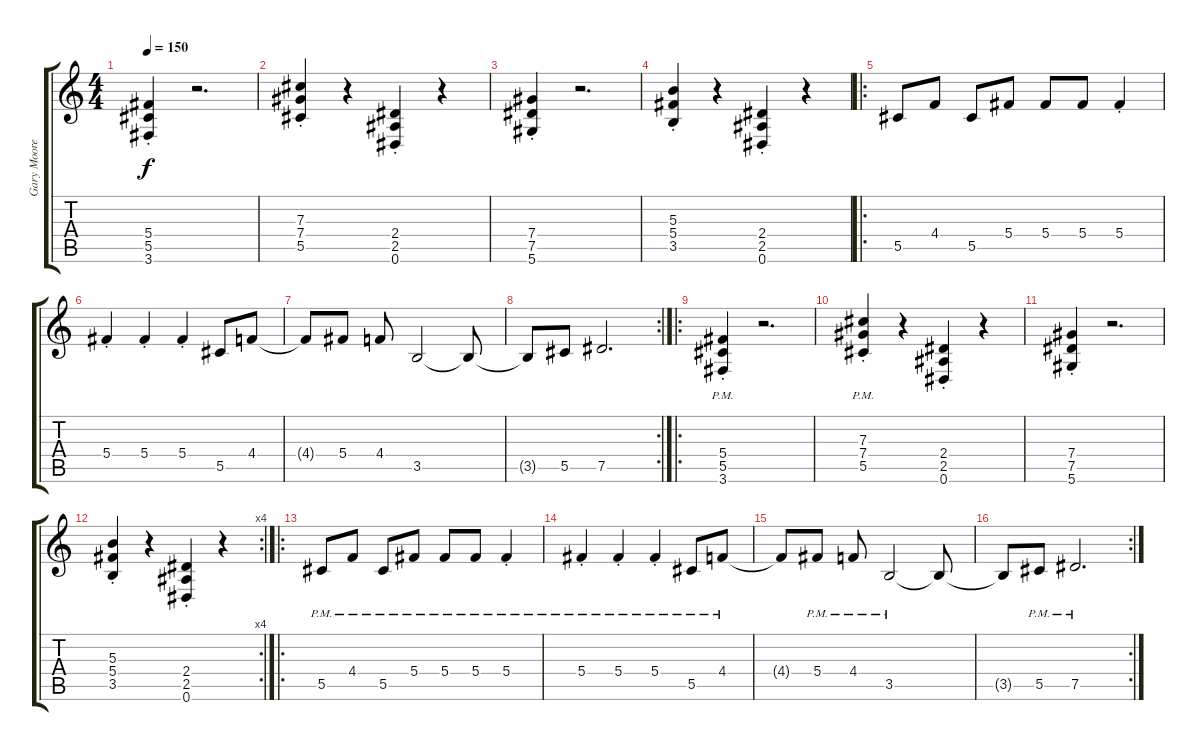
\track ("Gary Moore" "Gary Moore") {instrument overdrivenguitar}
\staff {score tabs}
\tuning (Eb4 Bb3 Gb3 Db3 Ab2 Eb2) {hide}
\ts (4 4)
\tempo 150
\clef g2
\ks c
(5.4{st} 5.5{st} 3.6{st}).4{dy f} r.2{d} |
(7.3{st} 7.4{st} 5.5{st}).4 r.4 (2.4{st} 2.5{st} 0.6{st}).4 r.4 |
(7.4{st} 7.5{st} 5.6{st}).4 r.2{d} |
(5.3{st} 5.4{st} 3.5{st}).4 r.4 (2.4{st} 2.5{st} 0.6{st}).4 r.4 |
\ro
5.5.8 4.4.8 5.5.8 5.4.8 5.4.8 5.4.8 5.4{st}.4 |
5.4{st}.4 5.4{st}.4 5.4{st}.4 5.5.8 4.4.8 |
4.4{t}.8 5.4.8 4.4.8 3.5.2 3.5{t}.8 |
\rc 2
3.5{t}.8 5.5.8 7.5.2{d} |
\ro
(5.4{pm st} 5.5{pm st} 3.6{pm st}).4 r.2{d} |
(7.3{pm st} 7.4{pm st} 5.5{pm st}).4 r.4 (2.4{st} 2.5{st} 0.6{st}).4 r.4 |
(7.4{st} 7.5{st} 5.6{st}).4 r.2{d} |
\rc 4
(5.3{st} 5.4{st} 3.5{st}).4 r.4 (2.4{st} 2.5{st} 0.6{st}).4 r.4 |
\ro
5.5{pm}.8 4.4{pm}.8 5.5{pm}.8 5.4{pm}.8 5.4{pm}.8 5.4{pm}.8 5.4{pm st}.4 |
5.4{pm st}.4 5.4{pm st}.4 5.4{pm st}.4 5.5{pm}.8 4.4{pm}.8 |
4.4{t}.8 5.4{pm}.8 4.4{pm}.8 3.5{pm}.2 3.5{t}.8 |
\rc 2
3.5{t}.8 5.5{pm}.8 7.5{pm}.2{d}
